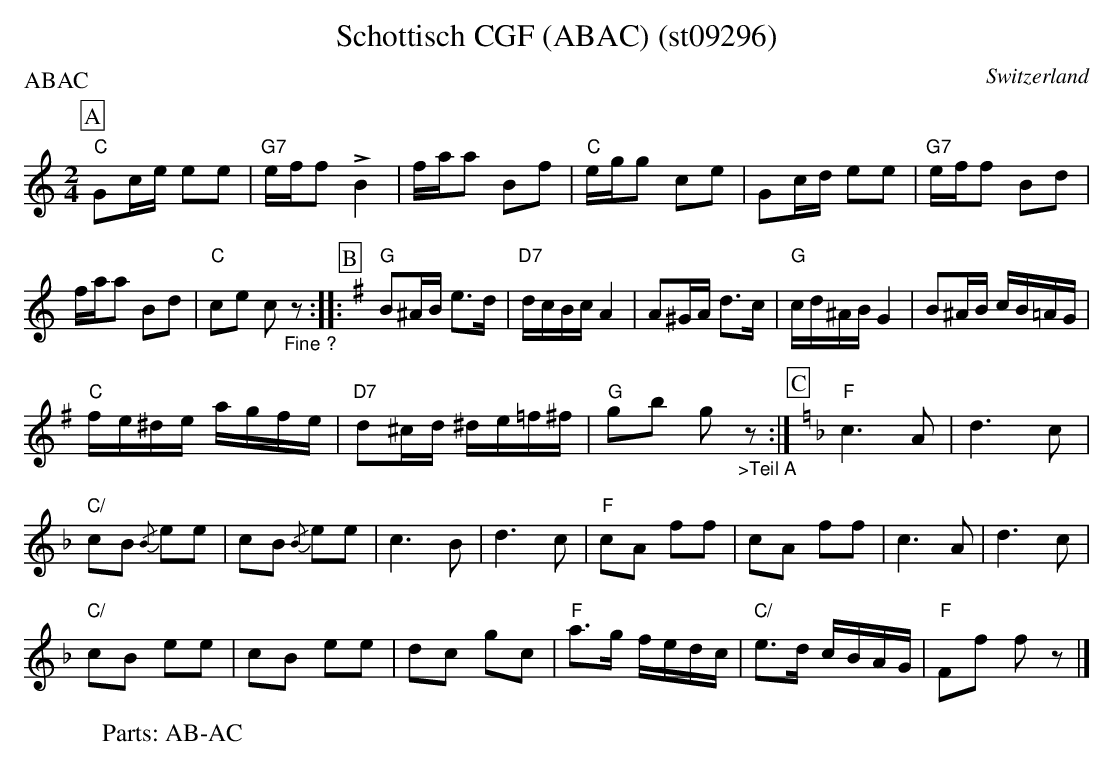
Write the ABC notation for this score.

X:1
T: Schottisch CGF (ABAC) (st09296)
P:ABAC
M:2/4
L:1/8
O:Switzerland
K:C major
[P:A] "C"Gc/e/ ee | "G7"e/f/f !>!B2 | f/a/a Bf | "C"e/g/g ce | Gc/d/ ee | "G7"e/f/f Bd |
f/a/a Bd | "C"ce c"_Fine ?"z:: [P:B] [K:G] "G"B^A/B/ e>d | "D7"d/c/B/c/ A2 | A^G/A/ d>c | "G"c/d/^A/B/ G2 | B^A/B/ c/B/=A/G/ |
"C"f/e/^d/e/ a/g/f/e/ | "D7"d^c/d/ ^d/e/=f/^f/ | "G"gb g"_>Teil A"z :| [P:C] [K:F] "F"c3A | d3c |
"C/"cB {/B}ee | cB {/B}ee | c3B | d3c | "F"cA ff | cA ff | c3A | d3c |
"C/"cB ee | cB ee | dc gc | "F"a>g f/e/d/c/ | "C/"e>d c/B/A/G/ | "F"Ff fz |]
W: Parts: AB-AC
